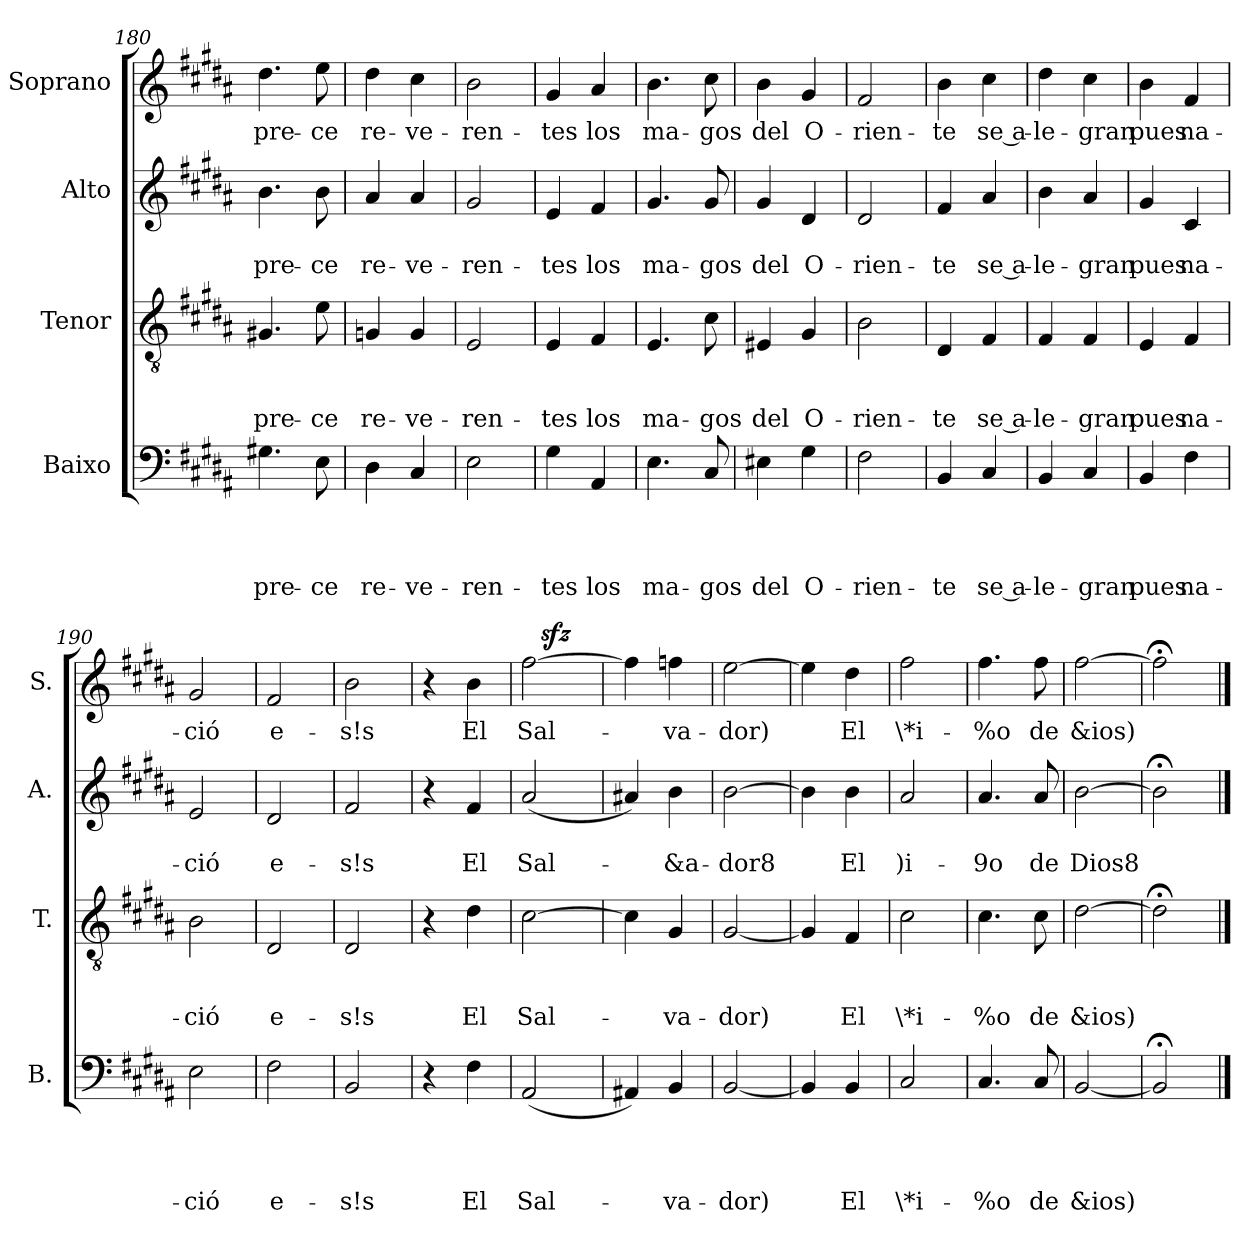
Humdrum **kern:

**kern	**text	**text	**text	**text	**kern	**text	**text	**text	**kern	**text	**text	**kern	**text	**dynam
*part4	*part4	*part4	*part4	*part4	*part3	*part3	*part3	*part3	*part2	*part2	*part2	*part1	*part1	*part1
*staff4	*staff4	*staff4	*staff4	*staff4	*staff3	*staff3	*staff3	*staff3	*staff2	*staff2	*staff2	*staff1	*staff1	*staff1
*I"Baixo	*	*	*	*	*I"Tenor	*	*	*	*I"Alto	*	*	*I"Soprano	*	*
*I'B.	*	*	*	*	*I'T.	*	*	*	*I'A.	*	*	*I'S.	*	*
!!LO:PB:g=z
*clefF4	*	*	*	*	*clefGv2	*	*	*	*clefG2	*	*	*clefG2	*	*
*k[f#c#g#d#a#]	*	*	*	*	*k[f#c#g#d#a#]	*	*	*	*k[f#c#g#d#a#]	*	*	*k[f#c#g#d#a#]	*	*
*B:	*	*	*	*	*B:	*	*	*	*B:	*	*	*B:	*	*
=180	=180	=180	=180	=180	=180	=180	=180	=180	=180	=180	=180	=180	=180	=180
!	!	!	!	!LO:LY:b	!	!	!	!LO:LY:b	!	!	!LO:LY:b	!	!LO:LY:b	!
4.G#X\	.	.	.	pre-	4.G#X/	.	.	pre-	4.b\	.	pre-	4.dd#\	pre-	.
!	!	!	!	!LO:LY:b	!	!	!	!LO:LY:b	!	!	!LO:LY:b	!	!LO:LY:b	!
8E\	.	.	.	-ce	8e\	.	.	-ce	8b\	.	-ce	8ee\	-ce	.
=181	=181	=181	=181	=181	=181	=181	=181	=181	=181	=181	=181	=181	=181	=181
!	!	!	!	!LO:LY:b	!	!	!	!LO:LY:b	!	!	!LO:LY:b	!	!LO:LY:b	!
4D#\	.	.	.	re-	4Gn/	.	.	re-	4a#/	.	re-	4dd#\	re-	.
!	!	!	!	!LO:LY:b	!	!	!	!LO:LY:b	!	!	!LO:LY:b	!	!LO:LY:b	!
4C#/	.	.	.	-ve-	4G/	.	.	-ve-	4a#/	.	-ve-	4cc#\	-ve-	.
=182	=182	=182	=182	=182	=182	=182	=182	=182	=182	=182	=182	=182	=182	=182
!	!	!	!	!LO:LY:b	!	!	!	!LO:LY:b	!	!	!LO:LY:b	!	!LO:LY:b	!
2E\	.	.	.	-ren-	2E/	.	.	-ren-	2g#/	.	-ren-	2b\	-ren-	.
=183	=183	=183	=183	=183	=183	=183	=183	=183	=183	=183	=183	=183	=183	=183
!	!	!	!	!LO:LY:b	!	!	!	!LO:LY:b	!	!	!LO:LY:b	!	!LO:LY:b	!
4G#\	.	.	.	-tes	4E/	.	.	-tes	4e/	.	-tes	4g#/	-tes	.
!	!	!	!	!LO:LY:b	!	!	!	!LO:LY:b	!	!	!LO:LY:b	!	!LO:LY:b	!
4AA#/	.	.	.	los	4F#/	.	.	los	4f#/	.	los	4a#/	los	.
=184	=184	=184	=184	=184	=184	=184	=184	=184	=184	=184	=184	=184	=184	=184
!	!	!	!	!LO:LY:b	!	!	!	!LO:LY:b	!	!	!LO:LY:b	!	!LO:LY:b	!
4.E\	.	.	.	ma-	4.E/	.	.	ma-	4.g#/	.	ma-	4.b\	ma-	.
!	!	!	!	!LO:LY:b	!	!	!	!LO:LY:b	!	!	!LO:LY:b	!	!LO:LY:b	!
8C#/	.	.	.	-gos	8c#\	.	.	-gos	8g#/	.	-gos	8cc#\	-gos	.
=185	=185	=185	=185	=185	=185	=185	=185	=185	=185	=185	=185	=185	=185	=185
!	!	!	!	!LO:LY:b	!	!	!	!LO:LY:b	!	!	!LO:LY:b	!	!LO:LY:b	!
4E#X\	.	.	.	del	4E#X/	.	.	del	4g#/	.	del	4b\	del	.
!	!	!	!	!LO:LY:b	!	!	!	!LO:LY:b	!	!	!LO:LY:b	!	!LO:LY:b	!
4G#\	.	.	.	O-	4G#/	.	.	O-	4d#/	.	O-	4g#/	O-	.
=186	=186	=186	=186	=186	=186	=186	=186	=186	=186	=186	=186	=186	=186	=186
!	!	!	!	!LO:LY:b	!	!	!	!LO:LY:b	!	!	!LO:LY:b	!	!LO:LY:b	!
2F#\	.	.	.	-rien-	2B\	.	.	-rien-	2d#/	.	-rien-	2f#/	-rien-	.
=187	=187	=187	=187	=187	=187	=187	=187	=187	=187	=187	=187	=187	=187	=187
!	!	!	!	!LO:LY:b	!	!	!	!LO:LY:b	!	!	!LO:LY:b	!	!LO:LY:b	!
4BB/	.	.	.	-te	4D#/	.	.	-te	4f#/	.	-te	4b\	-te	.
!	!	!	!	!LO:LY:b:rj	!	!	!	!LO:LY:b:rj	!	!	!LO:LY:b:rj	!	!LO:LY:b:rj	!
4C#/	.	.	.	se a-	4F#/	.	.	se a-	4a#/	.	se a-	4cc#\	se a-	.
=188	=188	=188	=188	=188	=188	=188	=188	=188	=188	=188	=188	=188	=188	=188
!	!	!	!	!LO:LY:b	!	!	!	!LO:LY:b	!	!	!LO:LY:b	!	!LO:LY:b	!
4BB/	.	.	.	-le-	4F#/	.	.	-le-	4b\	.	-le-	4dd#\	-le-	.
!	!	!	!	!LO:LY:b	!	!	!	!LO:LY:b	!	!	!LO:LY:b	!	!LO:LY:b	!
4C#/	.	.	.	-gran	4F#/	.	.	-gran	4a#/	.	-gran	4cc#\	-gran	.
=189	=189	=189	=189	=189	=189	=189	=189	=189	=189	=189	=189	=189	=189	=189
!	!	!	!	!LO:LY:b	!	!	!	!LO:LY:b	!	!	!LO:LY:b	!	!LO:LY:b	!
4BB/	.	.	.	pues	4E/	.	.	pues	4g#/	.	pues	4b\	pues	.
!	!	!	!	!LO:LY:b	!	!	!	!LO:LY:b	!	!	!LO:LY:b	!	!LO:LY:b	!
4F#\	.	.	.	na-	4F#/	.	.	na-	4c#/	.	na-	4f#/	na-	.
=190	=190	=190	=190	=190	=190	=190	=190	=190	=190	=190	=190	=190	=190	=190
!	!	!	!	!LO:LY:b	!	!	!	!LO:LY:b	!	!	!LO:LY:b	!	!LO:LY:b	!
2E\	.	.	.	-ció	2B\	.	.	-ció	2e/	.	-ció	2g#/	-ció	.
!!LO:LB:g=z
=191	=191	=191	=191	=191	=191	=191	=191	=191	=191	=191	=191	=191	=191	=191
!	!	!	!	!LO:LY:b	!	!	!	!LO:LY:b	!	!	!LO:LY:b	!	!LO:LY:b	!
2F#\	.	.	.	e-	2D#/	.	.	e-	2d#/	.	e-	2f#/	e-	.
=192	=192	=192	=192	=192	=192	=192	=192	=192	=192	=192	=192	=192	=192	=192
!	!	!	!	!LO:LY:b	!	!	!	!LO:LY:b	!	!	!LO:LY:b	!	!LO:LY:b	!
2BB/	.	.	.	-s!s	2D#/	.	.	-s!s	2f#/	.	-s!s	2b\	-s!s	.
=193	=193	=193	=193	=193	=193	=193	=193	=193	=193	=193	=193	=193	=193	=193
4r	.	.	.	.	4r	.	.	.	4r	.	.	4r	.	.
!	!	!	!	!LO:LY:b	!	!	!	!LO:LY:b	!	!	!LO:LY:b	!	!LO:LY:b	!
4F#\	.	.	.	El	4d#\	.	.	El	4f#/	.	El	4b\	El	.
=194	=194	=194	=194	=194	=194	=194	=194	=194	=194	=194	=194	=194	=194	=194
!	!	!	!	!LO:LY:b	!	!	!	!LO:LY:b	!	!	!LO:LY:b	!	!LO:LY:b	!
*	*	*	*	*	*	*	*	*	*	*	*	*^	*	*
(<2AA#/	.	.	.	Sal-	[>2c#\	.	.	Sal-	(<2a#/	.	Sal-	[>2ff#\	16ryy	Sal-	.
!	!	!	!	!	!	!	!	!	!	!	!	!	!	!	!LO:DY:a
.	.	.	.	.	.	.	.	.	.	.	.	.	4..ryy	.	sfz
*	*	*	*	*	*	*	*	*	*	*	*	*v	*v	*	*
=195	=195	=195	=195	=195	=195	=195	=195	=195	=195	=195	=195	=195	=195	=195
4AA#X/)	.	.	.	.	4c#\]	.	.	.	4a#X/)	.	.	4ff#\]	.	.
!	!	!	!	!LO:LY:b	!	!	!	!LO:LY:b	!	!	!LO:LY:b	!	!LO:LY:b	!
4BB/	.	.	.	-va-	4G#/	.	.	-va-	4b\	.	-&a-	4ffn\	-va-	.
=196	=196	=196	=196	=196	=196	=196	=196	=196	=196	=196	=196	=196	=196	=196
!	!	!	!	!LO:LY:b	!	!	!	!LO:LY:b	!	!	!LO:LY:b	!	!LO:LY:b	!
[<2BB/	.	.	.	-dor)	[<2G#/	.	.	-dor)	[>2b\	.	-dor8	[>2ee\	-dor)	.
=197	=197	=197	=197	=197	=197	=197	=197	=197	=197	=197	=197	=197	=197	=197
4BB/]	.	.	.	.	4G#/]	.	.	.	4b\]	.	.	4ee\]	.	.
!	!	!	!	!LO:LY:b	!	!	!	!LO:LY:b	!	!	!LO:LY:b	!	!LO:LY:b	!
4BB/	.	.	.	El	4F#/	.	.	El	4b\	.	El	4dd#\	El	.
=198	=198	=198	=198	=198	=198	=198	=198	=198	=198	=198	=198	=198	=198	=198
!	!	!	!	!LO:LY:b	!	!	!	!LO:LY:b	!	!	!LO:LY:b	!	!LO:LY:b	!
2C#/	.	.	.	\*i-	2c#\	.	.	\*i-	2a#/	.	)i-	2ff#\	\*i-	.
=199	=199	=199	=199	=199	=199	=199	=199	=199	=199	=199	=199	=199	=199	=199
!	!	!	!	!LO:LY:b	!	!	!	!LO:LY:b	!	!	!LO:LY:b	!	!LO:LY:b	!
4.C#/	.	.	.	-%o	4.c#\	.	.	-%o	4.a#/	.	-9o	4.ff#\	-%o	.
!	!	!	!	!LO:LY:b	!	!	!	!LO:LY:b	!	!	!LO:LY:b	!	!LO:LY:b	!
8C#/	.	.	.	de	8c#\	.	.	de	8a#/	.	de	8ff#\	de	.
=200	=200	=200	=200	=200	=200	=200	=200	=200	=200	=200	=200	=200	=200	=200
!	!	!	!	!LO:LY:b	!	!	!	!LO:LY:b	!	!	!LO:LY:b	!	!LO:LY:b	!
[<2BB/	.	.	.	&ios)	[>2d#\	.	.	&ios)	[>2b\	.	Dios8	[>2ff#\	&ios)	.
=201	=201	=201	=201	=201	=201	=201	=201	=201	=201	=201	=201	=201	=201	=201
2BB;/]	.	.	.	.	2d#;<\]	.	.	.	2b;<\]	.	.	2ff#;<\]	.	.
==	==	==	==	==	==	==	==	==	==	==	==	==	==	==
*-	*-	*-	*-	*-	*-	*-	*-	*-	*-	*-	*-	*-	*-	*-
